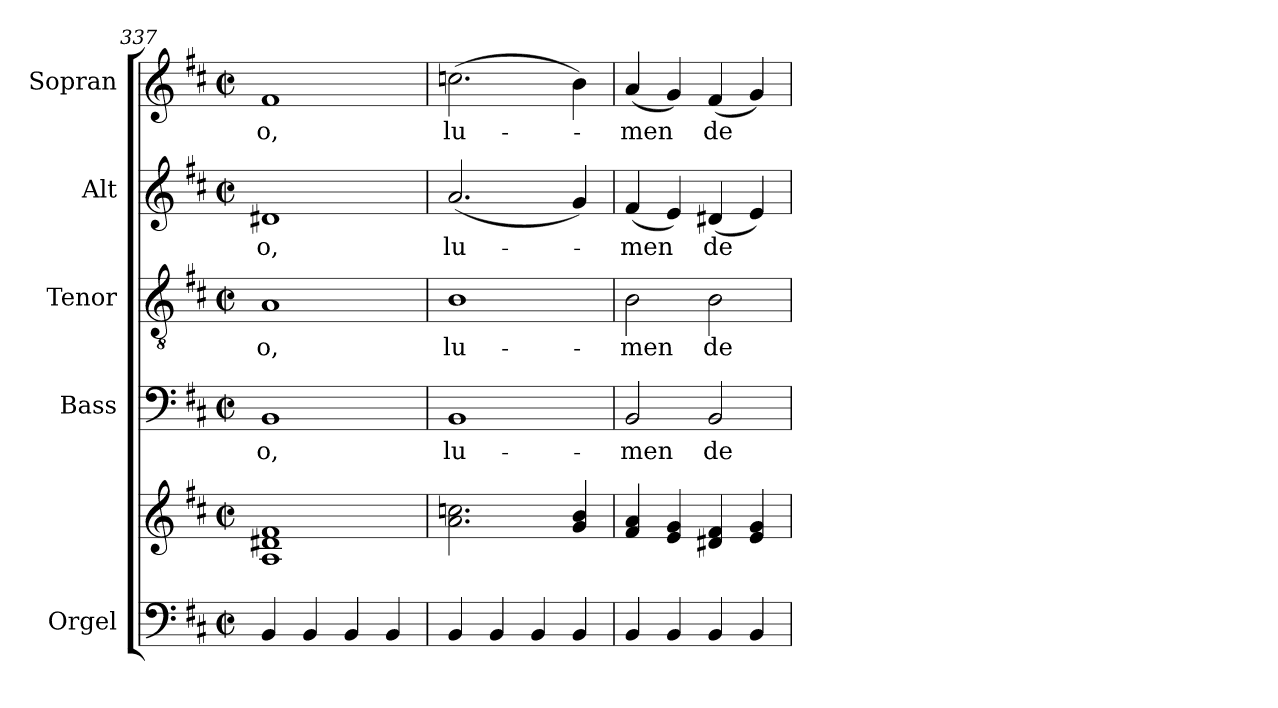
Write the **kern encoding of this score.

**kern	**kern	**kern	**text	**kern	**text	**kern	**text	**kern	**text
*part5	*part5	*part4	*part4	*part3	*part3	*part2	*part2	*part1	*part1
*staff6	*staff5	*staff4	*staff4	*staff3	*staff3	*staff2	*staff2	*staff1	*staff1
*I"Orgel	*	*I"Bass	*	*I"Tenor	*	*I"Alt	*	*I"Sopran	*
*I'Org.	*	*I'B.	*	*I'T.	*	*I'A.	*	*I'S.	*
*clefF4	*clefG2	*clefF4	*	*clefGv2	*	*clefG2	*	*clefG2	*
*k[f#c#]	*k[f#c#]	*k[f#c#]	*	*k[f#c#]	*	*k[f#c#]	*	*k[f#c#]	*
*D:	*D:	*D:	*	*D:	*	*D:	*	*D:	*
*M2/2	*M2/2	*M2/2	*	*M2/2	*	*M2/2	*	*M2/2	*
*met(c|)	*met(c|)	*met(c|)	*	*met(c|)	*	*met(c|)	*	*met(c|)	*
=337	=337	=337	=337	=337	=337	=337	=337	=337	=337
!	!	!	!LO:LY:b	!	!LO:LY:b	!	!LO:LY:b	!	!LO:LY:b
4BB/	1A 1d#X 1f#	1BB	-o,	1A	-o,	1d#X	-o,	1f#	-o,
4BB/	.	.	.	.	.	.	.	.	.
4BB/	.	.	.	.	.	.	.	.	.
4BB/	.	.	.	.	.	.	.	.	.
=338	=338	=338	=338	=338	=338	=338	=338	=338	=338
!	!	!	!LO:LY:b	!	!LO:LY:b	!	!LO:LY:b	!	!LO:LY:b
4BB/	2.a\ 2.ccn\	1BB	lu-	1B	lu-	(<2.a/	lu-	(>2.ccn\	lu-
4BB/	.	.	.	.	.	.	.	.	.
4BB/	.	.	.	.	.	.	.	.	.
4BB/	4g/ 4b/	.	.	.	.	4g/)	.	4b\)	.
=339	=339	=339	=339	=339	=339	=339	=339	=339	=339
!	!	!	!LO:LY:b	!	!LO:LY:b	!	!LO:LY:b	!	!LO:LY:b
4BB/	4f#/ 4a/	2BB/	-men	2B\	-men	(<4f#/	-men	(<4a/	-men
4BB/	4e/ 4g/	.	.	.	.	4e/)	.	4g/)	.
!	!	!	!LO:LY:b	!	!LO:LY:b	!	!LO:LY:b	!	!LO:LY:b
4BB/	4d#X/ 4f#/	2BB/	de	2B\	de	(<4d#X/	de	(<4f#/	de
4BB/	4e/ 4g/	.	.	.	.	4e/)	.	4g/)	.
=	=	=	=	=	=	=	=	=	=
*-	*-	*-	*-	*-	*-	*-	*-	*-	*-
